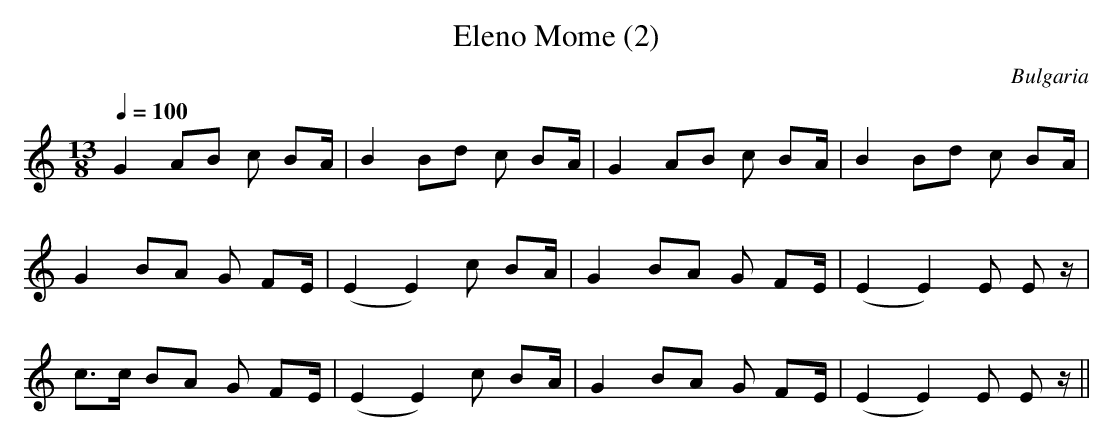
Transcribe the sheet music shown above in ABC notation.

X:1
T:Eleno Mome (2)
Q:1/4=100 (approx)
O:Bulgaria
M:13/8
K:C
G2AB c BA/|B2Bd c BA/|G2AB c BA/|B2Bd c BA/|
G2BA G FE/|(E2E2) c BA/|\
G2BA G FE/|(E2E2) E Ez/|
c>c BA G FE/|(E2E2) c BA/|\
G2BA G FE/|(E2E2) E Ez/||
